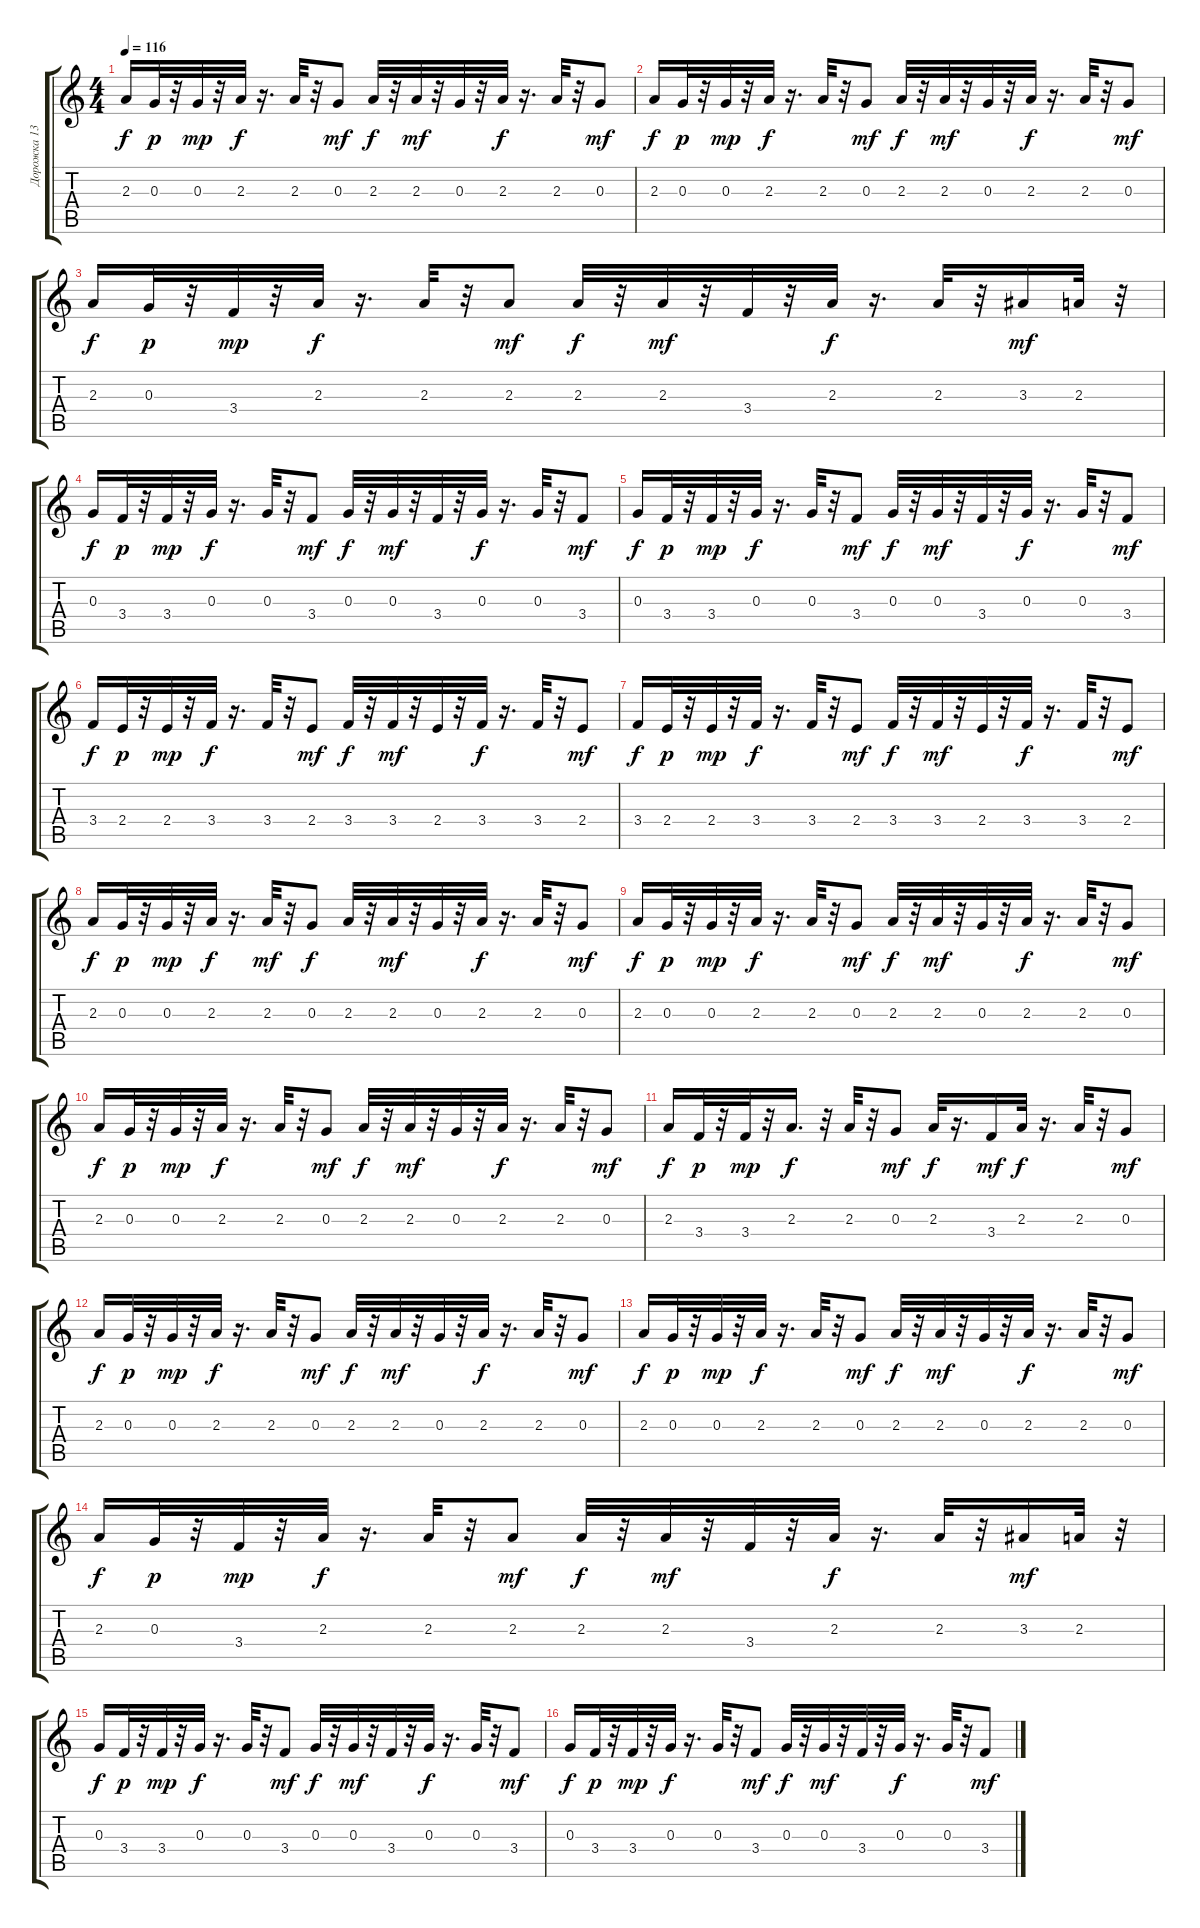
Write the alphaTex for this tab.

\track ("Дорожка 13" "Дорожка 13") {instrument electricguitarmuted}
\staff {score tabs}
\tuning (E4 B3 G3 D3 A2 E2) {hide}
\ts (4 4)
\tempo 116
\clef g2
\ks c
2.3.16{dy f} 0.3.32{dy p} r.32 0.3.32{dy mp} r.32 2.3.32{dy f} r.16{d} 2.3.32 r.32 0.3.8{dy mf} 2.3.32{dy f} r.32 2.3.32{dy mf} r.32 0.3.32 r.32 2.3.32{dy f} r.16{d} 2.3.32 r.32 0.3.8{dy mf} |
2.3.16{dy f} 0.3.32{dy p} r.32 0.3.32{dy mp} r.32 2.3.32{dy f} r.16{d} 2.3.32 r.32 0.3.8{dy mf} 2.3.32{dy f} r.32 2.3.32{dy mf} r.32 0.3.32 r.32 2.3.32{dy f} r.16{d} 2.3.32 r.32 0.3.8{dy mf} |
2.3.16{dy f} 0.3.32{dy p} r.32 3.4.32{dy mp} r.32 2.3.32{dy f} r.16{d} 2.3.32 r.32 2.3.8{dy mf} 2.3.32{dy f} r.32 2.3.32{dy mf} r.32 3.4.32 r.32 2.3.32{dy f} r.16{d} 2.3.32 r.32 3.3.16{dy mf} 2.3.32 r.32 |
0.3.16{dy f} 3.4.32{dy p} r.32 3.4.32{dy mp} r.32 0.3.32{dy f} r.16{d} 0.3.32 r.32 3.4.8{dy mf} 0.3.32{dy f} r.32 0.3.32{dy mf} r.32 3.4.32 r.32 0.3.32{dy f} r.16{d} 0.3.32 r.32 3.4.8{dy mf} |
0.3.16{dy f} 3.4.32{dy p} r.32 3.4.32{dy mp} r.32 0.3.32{dy f} r.16{d} 0.3.32 r.32 3.4.8{dy mf} 0.3.32{dy f} r.32 0.3.32{dy mf} r.32 3.4.32 r.32 0.3.32{dy f} r.16{d} 0.3.32 r.32 3.4.8{dy mf} |
3.4.16{dy f} 2.4.32{dy p} r.32 2.4.32{dy mp} r.32 3.4.32{dy f} r.16{d} 3.4.32 r.32 2.4.8{dy mf} 3.4.32{dy f} r.32 3.4.32{dy mf} r.32 2.4.32 r.32 3.4.32{dy f} r.16{d} 3.4.32 r.32 2.4.8{dy mf} |
3.4.16{dy f} 2.4.32{dy p} r.32 2.4.32{dy mp} r.32 3.4.32{dy f} r.16{d} 3.4.32 r.32 2.4.8{dy mf} 3.4.32{dy f} r.32 3.4.32{dy mf} r.32 2.4.32 r.32 3.4.32{dy f} r.16{d} 3.4.32 r.32 2.4.8{dy mf} |
2.3.16{dy f} 0.3.32{dy p} r.32 0.3.32{dy mp} r.32 2.3.32{dy f} r.16{d} 2.3.32{dy mf} r.32 0.3.8{dy f} 2.3.32 r.32 2.3.32{dy mf} r.32 0.3.32 r.32 2.3.32{dy f} r.16{d} 2.3.32 r.32 0.3.8{dy mf} |
2.3.16{dy f} 0.3.32{dy p} r.32 0.3.32{dy mp} r.32 2.3.32{dy f} r.16{d} 2.3.32 r.32 0.3.8{dy mf} 2.3.32{dy f} r.32 2.3.32{dy mf} r.32 0.3.32 r.32 2.3.32{dy f} r.16{d} 2.3.32 r.32 0.3.8{dy mf} |
2.3.16{dy f} 0.3.32{dy p} r.32 0.3.32{dy mp} r.32 2.3.32{dy f} r.16{d} 2.3.32 r.32 0.3.8{dy mf} 2.3.32{dy f} r.32 2.3.32{dy mf} r.32 0.3.32 r.32 2.3.32{dy f} r.16{d} 2.3.32 r.32 0.3.8{dy mf} |
2.3.16{dy f} 3.4.32{dy p} r.32 3.4.32{dy mp} r.32 2.3.16{d dy f} r.32 2.3.32 r.32 0.3.8{dy mf} 2.3.32{dy f} r.16{d} 3.4.16{dy mf} 2.3.32{dy f} r.16{d} 2.3.32 r.32 0.3.8{dy mf} |
2.3.16{dy f} 0.3.32{dy p} r.32 0.3.32{dy mp} r.32 2.3.32{dy f} r.16{d} 2.3.32 r.32 0.3.8{dy mf} 2.3.32{dy f} r.32 2.3.32{dy mf} r.32 0.3.32 r.32 2.3.32{dy f} r.16{d} 2.3.32 r.32 0.3.8{dy mf} |
2.3.16{dy f} 0.3.32{dy p} r.32 0.3.32{dy mp} r.32 2.3.32{dy f} r.16{d} 2.3.32 r.32 0.3.8{dy mf} 2.3.32{dy f} r.32 2.3.32{dy mf} r.32 0.3.32 r.32 2.3.32{dy f} r.16{d} 2.3.32 r.32 0.3.8{dy mf} |
2.3.16{dy f} 0.3.32{dy p} r.32 3.4.32{dy mp} r.32 2.3.32{dy f} r.16{d} 2.3.32 r.32 2.3.8{dy mf} 2.3.32{dy f} r.32 2.3.32{dy mf} r.32 3.4.32 r.32 2.3.32{dy f} r.16{d} 2.3.32 r.32 3.3.16{dy mf} 2.3.32 r.32 |
0.3.16{dy f} 3.4.32{dy p} r.32 3.4.32{dy mp} r.32 0.3.32{dy f} r.16{d} 0.3.32 r.32 3.4.8{dy mf} 0.3.32{dy f} r.32 0.3.32{dy mf} r.32 3.4.32 r.32 0.3.32{dy f} r.16{d} 0.3.32 r.32 3.4.8{dy mf} |
0.3.16{dy f} 3.4.32{dy p} r.32 3.4.32{dy mp} r.32 0.3.32{dy f} r.16{d} 0.3.32 r.32 3.4.8{dy mf} 0.3.32{dy f} r.32 0.3.32{dy mf} r.32 3.4.32 r.32 0.3.32{dy f} r.16{d} 0.3.32 r.32 3.4.8{dy mf}
